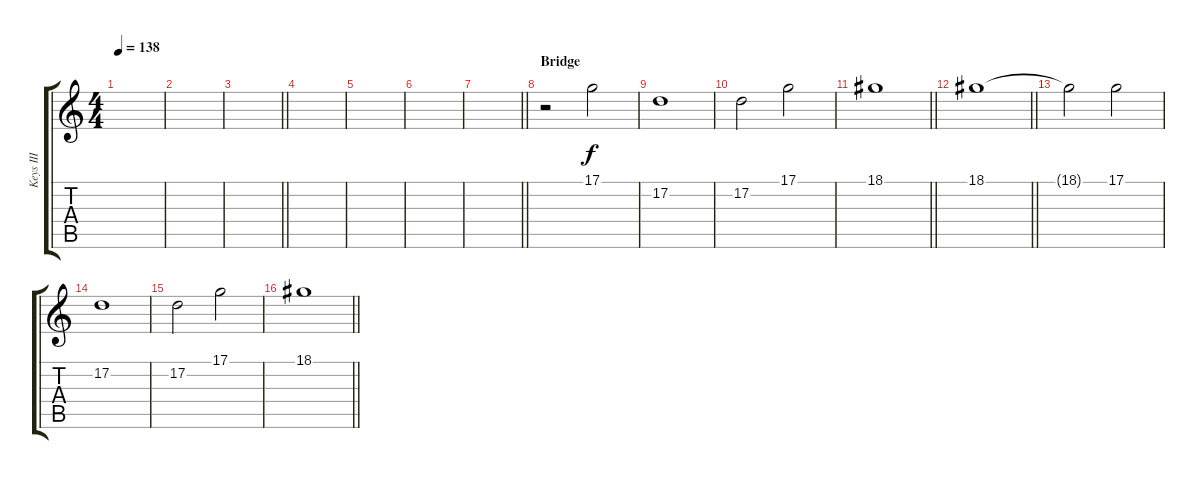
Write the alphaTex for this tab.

\track ("Keys III" "Keys III") {instrument pad8sweep}
\staff {score tabs}
\tuning (D4 A3 F3 C3 G2 C2) {hide}
\ts (4 4)
\tempo 138
\clef g2
\ks c
|
|
\barLineRight lightlight
|
\section ("" "")
|
|
|
\barLineRight lightlight
|
\section ("" "Bridge")
r.2 17.1.2 |
17.2.1 |
17.2.2 17.1.2 |
\barLineRight lightlight
18.1.1 |
\section ("" "")
\barLineRight lightlight
18.1.1 |
\section ("" "")
18.1{t}.2 17.1.2 |
17.2.1 |
17.2.2 17.1.2 |
\barLineRight lightlight
18.1.1
